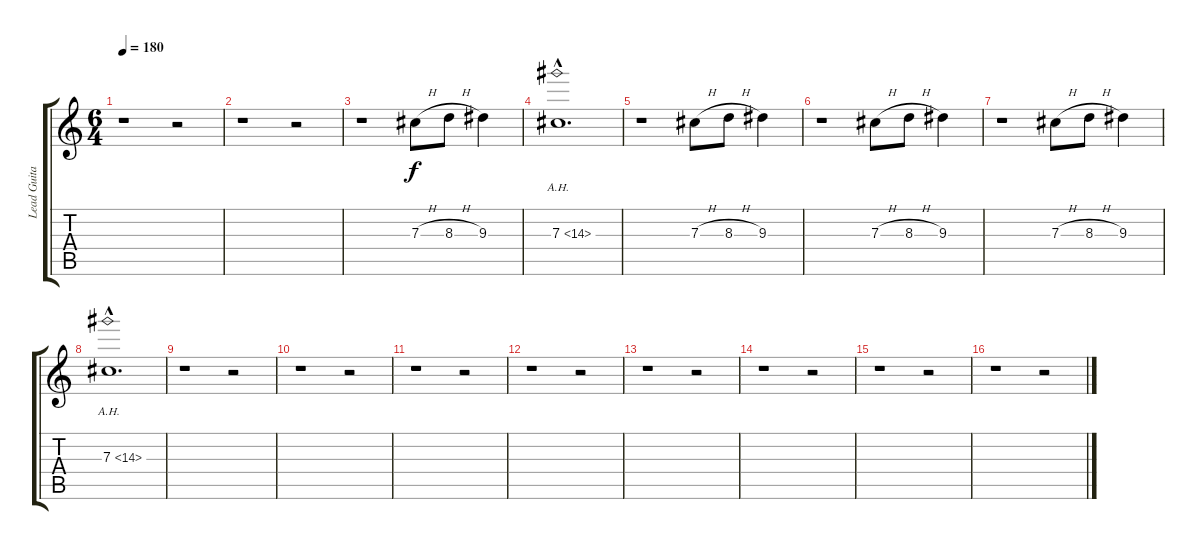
\track ("Lead Guitar" "Lead Guita") {instrument distortionguitar}
\staff {score tabs}
\tuning (Eb4 Bb3 Gb3 Db3 Ab2 Eb2) {hide}
\ts (6 4)
\tempo 180
\clef g2
\ks c
r.1{dy f instrument distortionguitar} r.2 |
r.1 r.2 |
r.1 7.3{h}.8 8.3{h}.8 9.3.4 |
7.3{ah 7 hac}.1{d} |
r.1 7.3{h}.8 8.3{h}.8 9.3.4 |
r.1 7.3{h}.8 8.3{h}.8 9.3.4 |
r.1 7.3{h}.8 8.3{h}.8 9.3.4 |
7.3{ah 7 hac}.1{d} |
r.1 r.2 |
r.1 r.2 |
r.1 r.2 |
r.1 r.2 |
r.1 r.2 |
r.1 r.2 |
r.1 r.2 |
r.1 r.2
